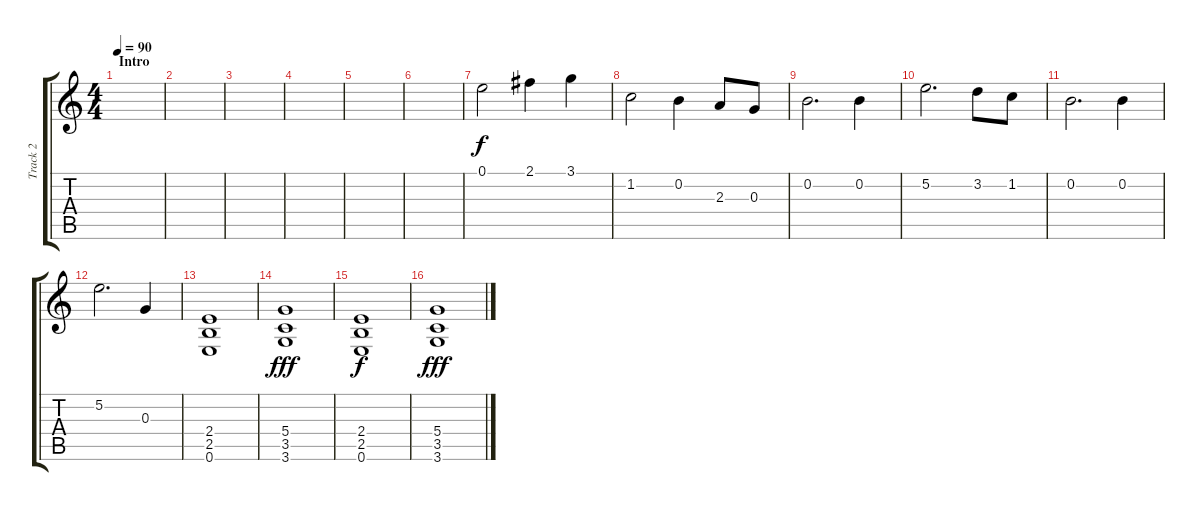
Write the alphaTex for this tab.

\track ("Track 2" "Track 2") {instrument distortionguitar}
\staff {score tabs}
\tuning (E4 B3 G3 D3 A2 E2) {hide}
\ts (4 4)
\section ("" "Intro")
\tempo 90
\clef g2
\ks c
|
|
|
|
|
|
0.1.2{volume 6} 2.1.4 3.1.4 |
1.2.2 0.2.4 2.3.8 0.3.8 |
0.2.2{d dy f} 0.2.4 |
5.2.2{d} 3.2.8 1.2.8 |
0.2.2{d} 0.2.4 |
5.2.2{d} 0.3.4 |
(2.4 2.5 0.6).1{volume 13} |
(5.4 3.5 3.6).1{dy fff} |
(2.4 2.5 0.6).1{dy f} |
(5.4 3.5 3.6).1{dy fff}
